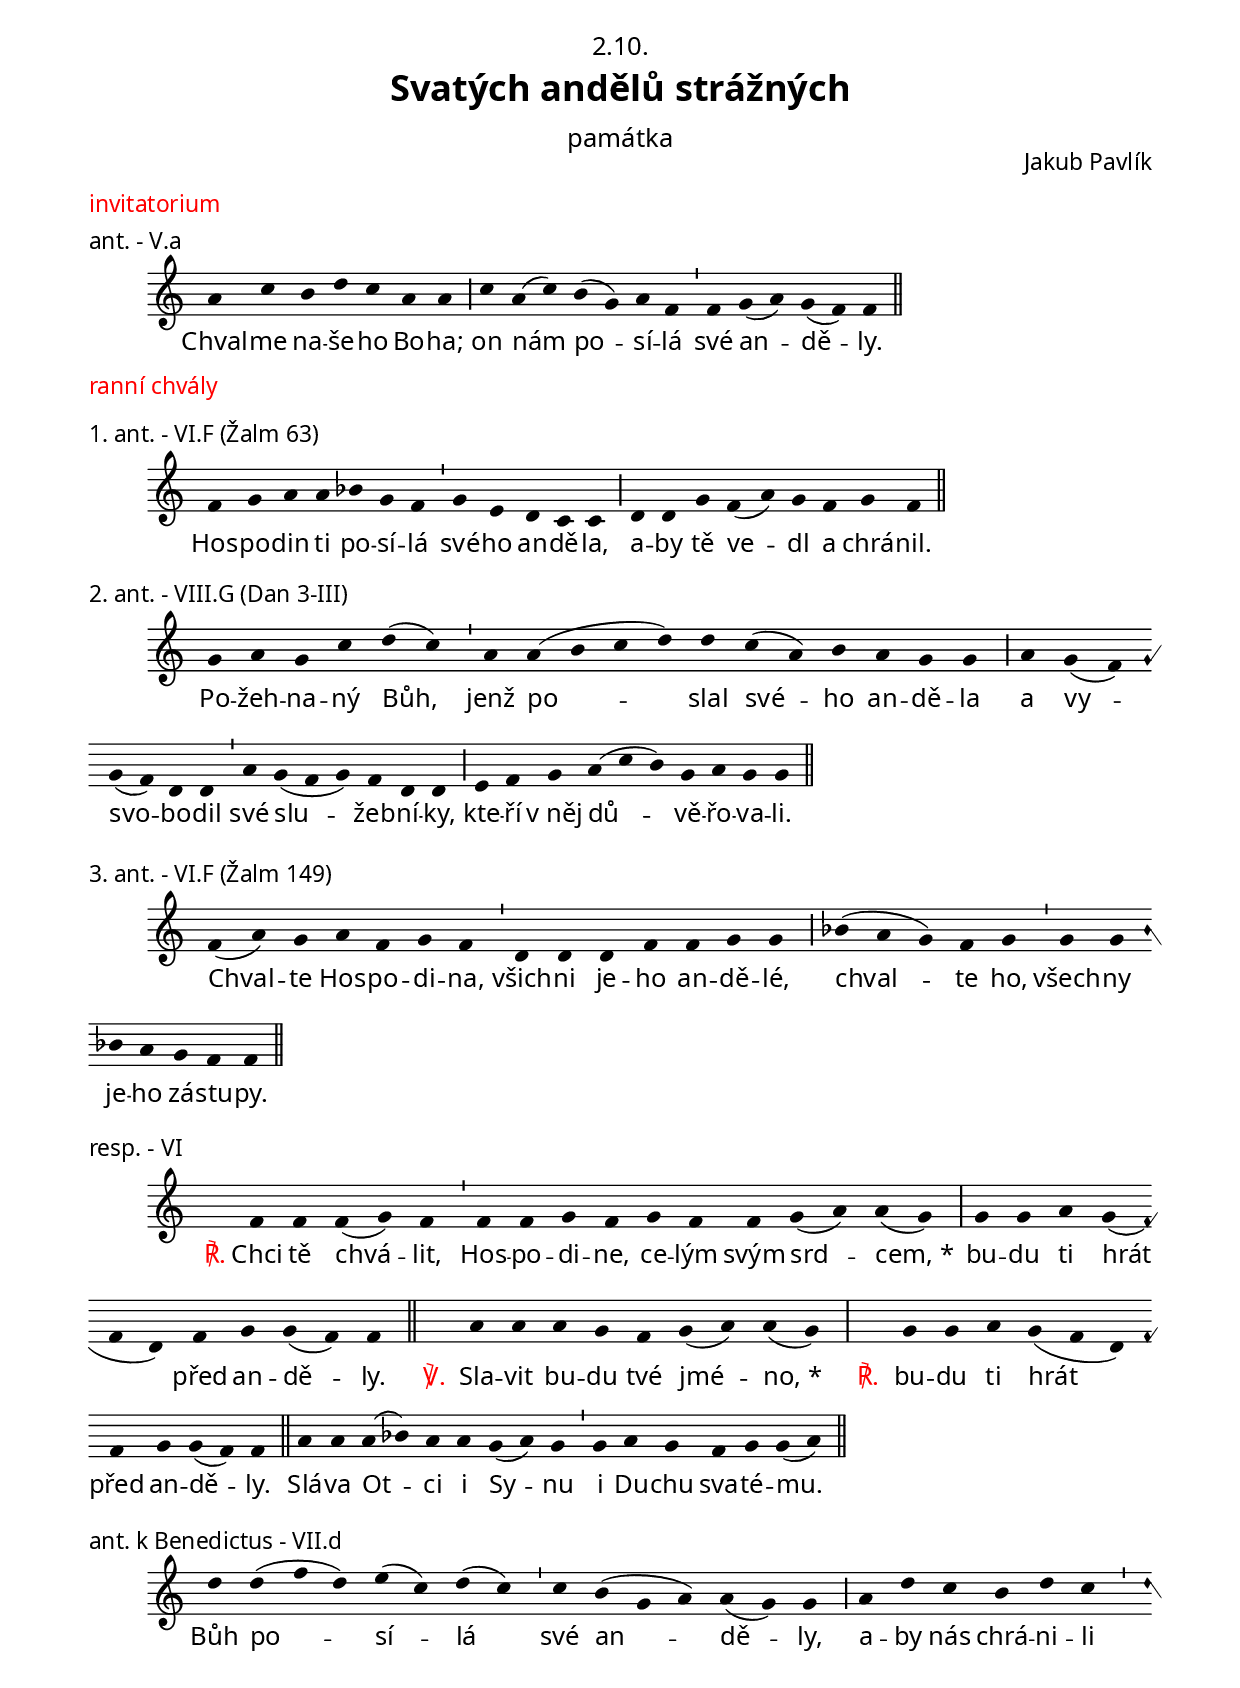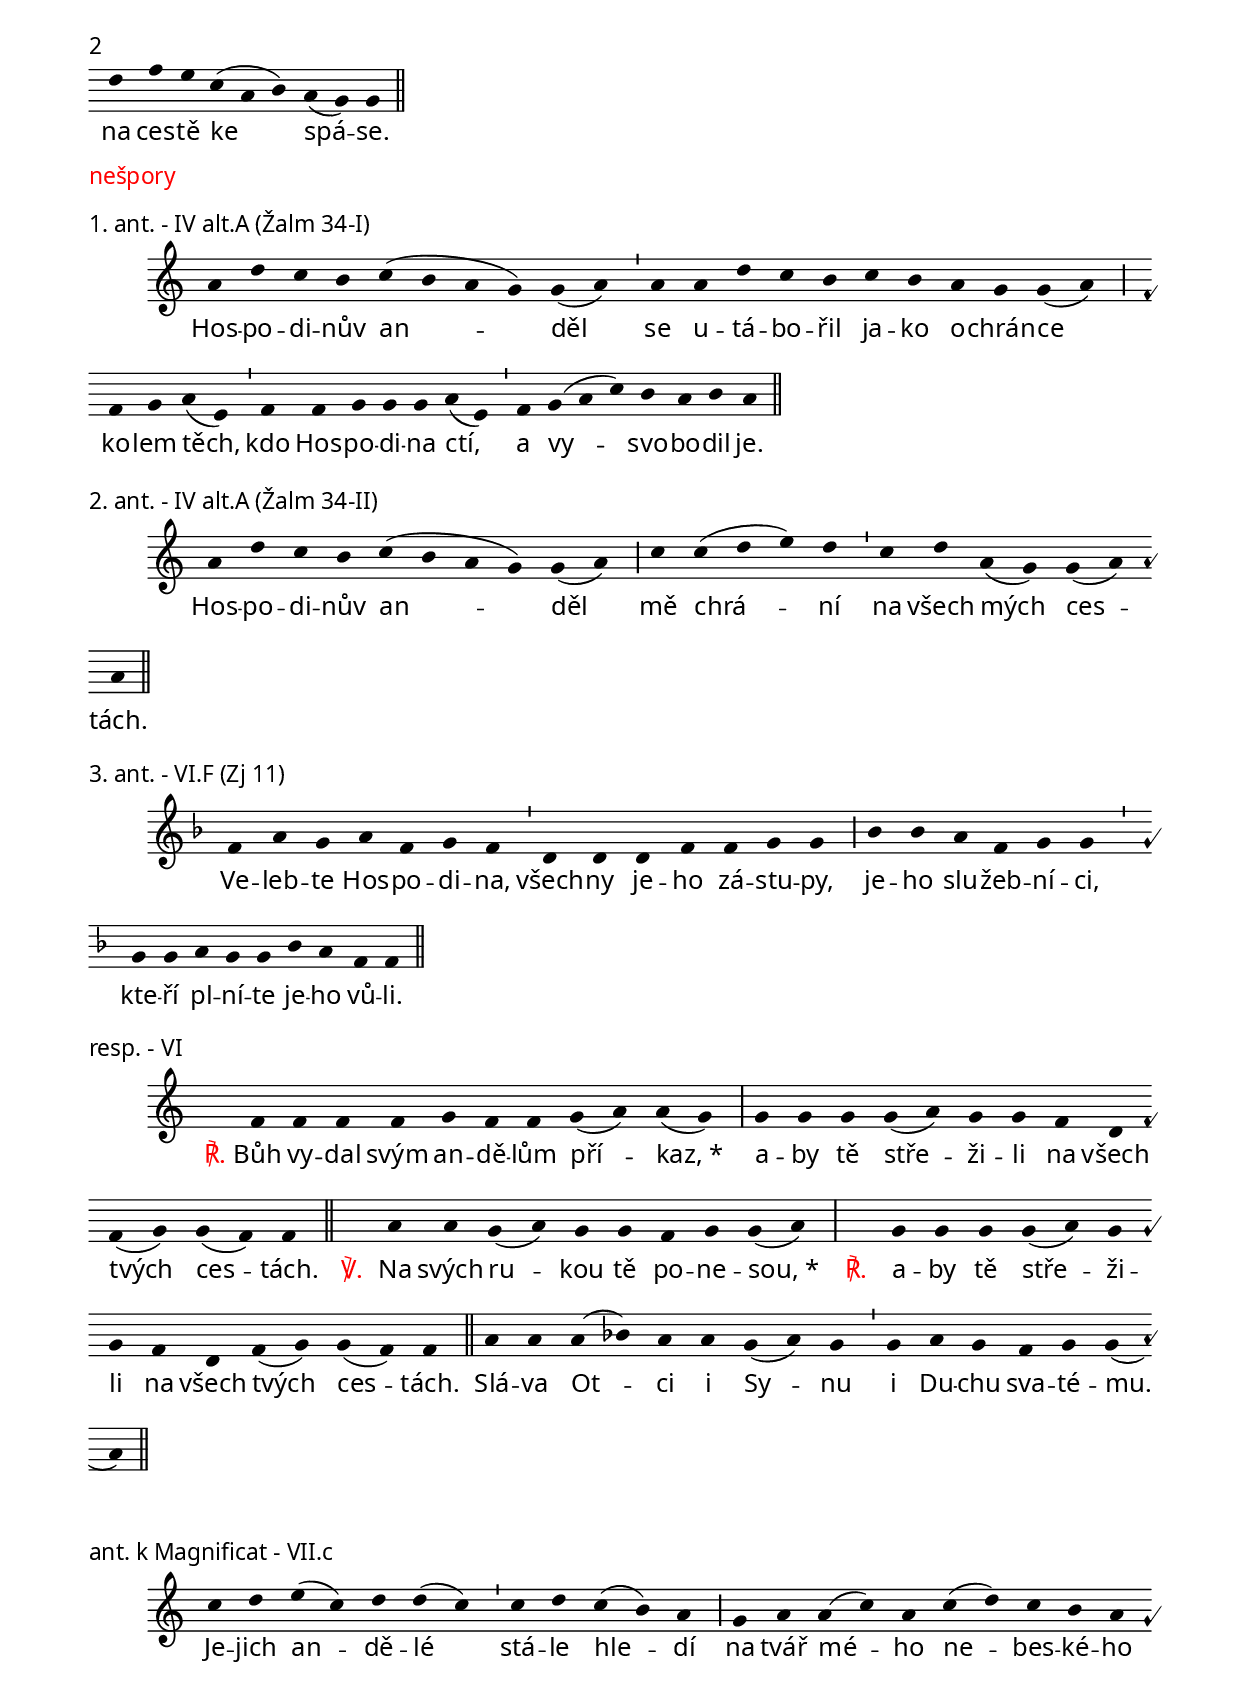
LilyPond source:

\version "2.15.40"

\include "../spolecne.ly"
\include "../dilyresponsorii.ly"

\header {
  title = \markup\titleSvatek
            "Svatých andělů strážných"
            památka
            2.10.
  composer = "Jakub Pavlík"
}

\markup {\nadpisHodinka {"invitatorium"}}

\score {
  \relative c'' {
    \choralniRezim
    a4 c b d c a a \barMaior
    c a( c) b( g) a f \barMin f g( a) g( f) f \barFinalis
  }
  \addlyrics {
    Chval -- me na -- še -- ho Bo -- ha;
    on nám po -- sí -- lá své an -- dě -- ly.
  }
  \header {
    quid = "ant."
    modus = "V"
    differentia = "a"
    psalmus = ""
    id = ""
    piece = \markup {\sestavTitulekBezZalmu}
  }
}

\markup {\nadpisHodinka {"ranní chvály"}}

\score {
  \relative c' {
    \choralniRezim
    f4 g a a bes g f \barMin g e d c c \barMaior
    d d g f( a) g f g f \barFinalis
  }
  \addlyrics {
    Hos -- po -- din ti po -- sí -- lá své -- ho an -- dě -- la,
    a -- by tě ve -- dl a chrá -- nil.
  }
  \header {
    quid = "1. ant."
    modus = "VI"
    differentia = "F"
    psalmus = "Žalm 63"
    id = ""
    piece = \markup {\sestavTitulek}
  }
}

\score {
  \relative c'' {
    \choralniRezim
    g4 a g c d( c) \barMin
    a a( b c d) d c( a) b a g g \barMaior
    a g( f) g( f) d d \barMin a' g( f g) f d d \barMaior
    e f g a( c b) g a g g \barFinalis
  }
  \addlyrics {
    Po -- žeh -- na -- ný Bůh,
    jenž po -- slal své -- ho an -- dě -- la
    a vy -- svo -- bo -- dil své slu -- žeb -- ní -- ky,
    kte -- ří v_něj dů -- vě -- řo -- va -- li.
  }
  \header {
    quid = "2. ant."
    modus = "VIII"
    differentia = "G"
    psalmus = "Dan 3-III"
    id = ""
    piece = \markup {\sestavTitulek}
  }
}

\score {
  \relative c' {
    \choralniRezim
    f4( a) g a f g f \barMin
    d d d f f g g \barMaior
    bes( a g) f g \barMin
    g g bes a g f f \barFinalis
  }
  \addlyrics {
    Chval -- te Hos -- po -- di -- na,
    všich -- ni je -- ho an -- dě -- lé,
    chval -- te ho,
    všech -- ny je -- ho zá -- stu -- py.
  }
  \header {
    quid = "3. ant."
    modus = "VI"
    differentia = "F"
    psalmus = "Žalm 149"
    id = ""
    piece = \markup {\sestavTitulek}
  }
}

\score {
  \relative c' {
    \choralniRezim

    % R
    \neviditelna f
    f4 f f( g) f \barMin f f g f g f f g( a) a( g) \barMax
    g g a g( f d) f g g( f) f \barFinalis
    % V
    \neviditelna a
    a4 a a g f g( a) a( g) \barMax
    % R
    \neviditelna a
    g g a g( f d) f g g( f) f \barFinalis
    % Slava
    \respVIdoxologie \barFinalis
  }
  \addlyrics {
    \Response Chci tě chvá -- lit, Hos -- po -- di -- ne,
    ce -- lým svým srd -- cem,_*
    bu -- du ti hrát před an -- dě -- ly.
    \Verse Sla -- vit bu -- du tvé jmé -- no,_*
    \Response bu -- du ti hrát před an -- dě -- ly.
    \textRespDoxologie
  }
  \header {
    quid = "resp."
    modus = "VI"
    placet = "zjednodušit první část repetendy"
    id = ""
    piece = \markup {\sestavTitulekResp}
  }
}

\score {
  \relative c'' {
    \choralniRezim
    d4 d( f d) e( c) d( c) \barMin c b( g a) a( g) g \barMaior
    a d c b d c \barMin d f e c( a b) a( g) g \barFinalis
  }
  \addlyrics {
    Bůh po -- sí -- lá své an -- dě -- ly,
    a -- by nás chrá -- ni -- li na ces -- tě ke spá -- se.
  }
  \header {
    quid = "ant. k Benedictus"
    modus = "VII"
    differentia = "d"
    psalmus = ""
    id = ""
    piece = \markup {\sestavTitulekBezZalmu}
  }
}

\markup {\nadpisHodinka {"nešpory"}}

\score {
  \relative c'' {
    \choralniRezim
    a4 d c b c( b a g) g( a) \barMin
    a a d c b c b a g g( a) \barMaior
    f g a( e) \barMin f f g g g a( e) \barMin
    f g( a c) b a b a \barFinalis
  }
  \addlyrics {
    Hos -- po -- di -- nův an -- děl
    se u -- tá -- bo -- řil ja -- ko o -- chrán -- ce
    ko -- lem těch, kdo Hos -- po -- di -- na ctí,
    a vy -- svo -- bo -- dil je.
  }
  \header {
    quid = "1. ant."
    modus = "IV alt"
    differentia = "A"
    psalmus = "Žalm 34-I"
    id = ""
    piece = \markup {\sestavTitulek}
  }
}

\score {
  \relative c'' {
    \choralniRezim
    a4 d c b c( b a g) g( a) \barMaior
    c c( d e) d \barMin
    c d a( g) g( a) a \barFinalis
  }
  \addlyrics {
    Hos -- po -- di -- nův an -- děl
    mě chrá -- ní
    na všech mých ces -- tách.
  }
  \header {
    quid = "2. ant."
    modus = "IV alt"
    differentia = "A"
    psalmus = "Žalm 34-II"
    id = ""
    piece = \markup {\sestavTitulek}
  }
}

\score {
  \relative c' {
    \choralniRezim
    \key f \major
    f4 a g a f g f \barMin
    d d d f f g g \barMaior
    bes bes a f g g \barMin
    g g a g g bes a f f \barFinalis
  }
  \addlyrics {
    Ve -- leb -- te Hos -- po -- di -- na,
    všech -- ny je -- ho zá -- stu -- py,
    je -- ho slu -- žeb -- ní -- ci,
    kte -- ří pl -- ní -- te je -- ho vů -- li.
  }
  \header {
    quid = "3. ant."
    modus = "VI"
    differentia = "F"
    psalmus = "Zj 11"
    id = ""
    fons = "melodie: podle zde, r.ch., 3. ant."
    piece = \markup {\sestavTitulek}
  }
}

\score {
  \relative c' {
    \choralniRezim

    % R
    \neviditelna f
    f4 f f f g f f g( a) a( g) \barMax
    g g g g( a) g g f d f( g) g( f) f \barFinalis
    % V
    \neviditelna a
    a4 a g( a) g g f g g( a) \barMax
    % R
    \neviditelna a
    g g g g( a) g g f d f( g) g( f) f \barFinalis
    % Slava
    \respVIdoxologie \barFinalis
  }
  \addlyrics {
    \Response Bůh vy -- dal svým an -- dě -- lům pří -- kaz,_*
    a -- by tě stře -- ži -- li na všech tvých ces -- tách.
    \Verse Na svých ru -- kou tě po -- ne -- sou,_*
    \Response a -- by tě stře -- ži -- li na všech tvých ces -- tách.
    \textRespDoxologie
  }
  \header {
    quid = "resp."
    modus = "VI"
    id = ""
    piece = \markup {\sestavTitulekResp}
  }
}

\score {
  \relative c'' {
    \choralniRezim
    c4 d e( c) d d( c) \barMin c d c( b) a \barMaior
    g a a( c) a c( d) c b a g g \barFinalis
  }
  \addlyrics {
    Je -- jich an -- dě -- lé stá -- le hle -- dí
    na tvář mé -- ho ne -- bes -- ké -- ho Ot -- ce.
  }
  \header {
    quid = "ant. k Magnificat"
    modus = "VII"
    differentia = "c"
    psalmus = ""
    id = ""
    piece = \markup {\sestavTitulekBezZalmu}
  }
}